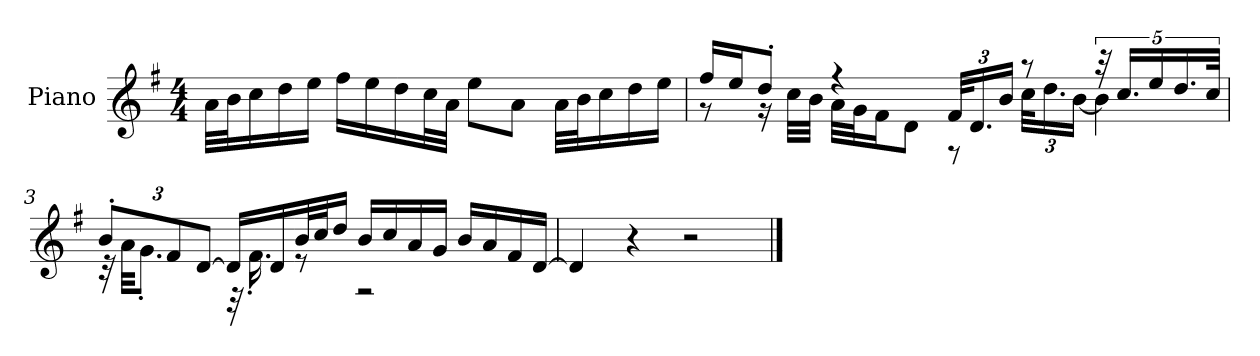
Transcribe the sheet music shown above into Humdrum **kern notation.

**kern
*part1
*staff1
*I"Piano
*I'P-no
*clefG2
*k[f#]
*M4/4
*MM90
=1
32a\LLL
32b\J
16cc\
16dd\
16ee\JJ
16ff#\LL
16ee\
16dd\
32cc\L
32a\JJJ
8ee\L
8a\J
32a\LLL
32b\J
16cc\
16dd\
16ee\JJ
=2
*^
16ff#/LL	8r
16ee/J	.
8dd'/J	16r
.	32cc\LLL
.	32b\JJJ
4r	32a\LLL
.	32g\J
.	16f#\J
.	8d\J
*Xbrackettup	*
48f#/KLL	8r
24.d/	.
24b/JJ	.
8r	48cc\KLL
.	24.dd\
.	[24b\JJ
*brackettup	*
40r	4b\]
20.cc/LL	.
20ee/	.
20.dd/	.
40cc/JJk	.
!!LO:LB:g=z	!!
=3	=3
*Xbrackettup	*
12b'/L	32r
.	32a\KKL
.	8.g'\J
12f#/	.
[12d/J	.
16d/LL]	32r
.	16.f#'\
16d/	.
32b/L	8r
32cc/J	.
16dd/JJ	.
16b/LL	2r
16cc/	.
16a/	.
16g/JJ	.
16b/LL	.
16a/	.
16f#/	.
[16d/JJ	.
*v	*v
=4
4d/]
4r
2r
==
*-
